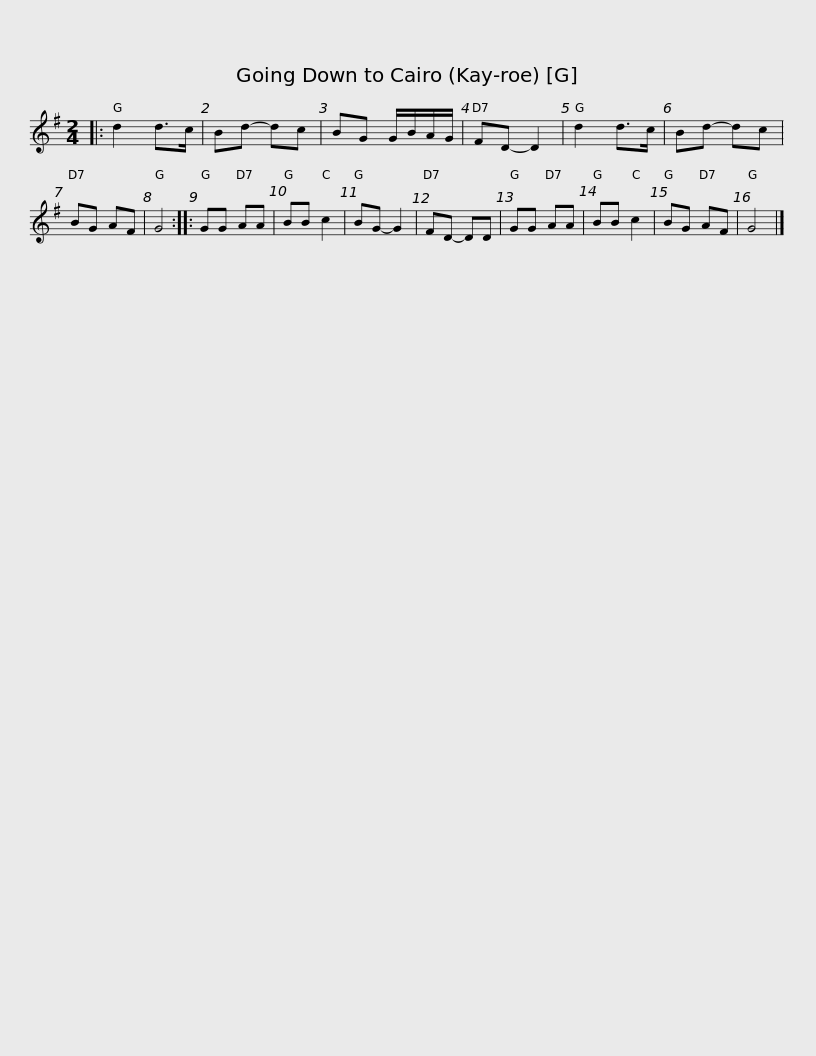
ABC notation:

X:1
L:1/8
M:2/4
I:linebreak $
K:G
V:1 treble
V:1
|: d2 d>c | Bd- dc | BG G/B/A/G/ | FD- D2 | d2 d>c | %5
 Bd- dc | BG AF | G4 :: GG AA | BB c2 | %10
 BG- G2 |$ FD- DD | GG AA | BB c2 | BG AF | %15
 G4 |] %16
